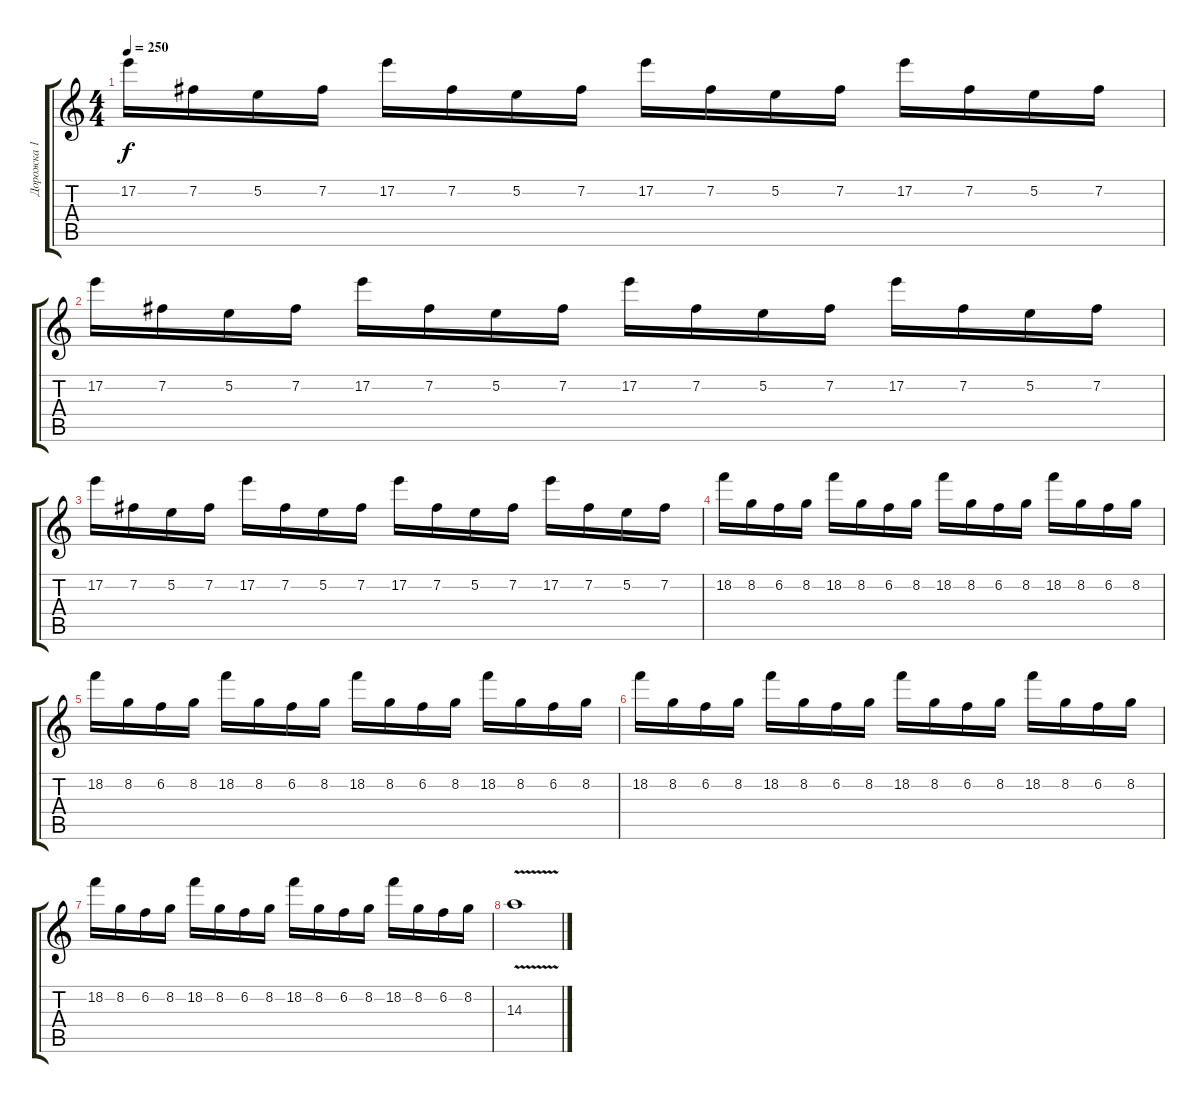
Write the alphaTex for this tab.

\track ("Дорожка 1" "Дорожка 1") {instrument distortionguitar}
\staff {score tabs}
\tuning (E4 B3 G3 D3 A2 D2) {hide}
\ts (4 4)
\tempo 250
\clef g2
\ks c
17.2.16{dy f} 7.2.16 5.2.16 7.2.16 17.2.16 7.2.16 5.2.16 7.2.16 17.2.16 7.2.16 5.2.16 7.2.16 17.2.16 7.2.16 5.2.16 7.2.16 |
17.2.16 7.2.16 5.2.16 7.2.16 17.2.16 7.2.16 5.2.16 7.2.16 17.2.16 7.2.16 5.2.16 7.2.16 17.2.16 7.2.16 5.2.16 7.2.16 |
17.2.16 7.2.16 5.2.16 7.2.16 17.2.16 7.2.16 5.2.16 7.2.16 17.2.16 7.2.16 5.2.16 7.2.16 17.2.16 7.2.16 5.2.16 7.2.16 |
18.2.16 8.2.16 6.2.16 8.2.16 18.2.16 8.2.16 6.2.16 8.2.16 18.2.16 8.2.16 6.2.16 8.2.16 18.2.16 8.2.16 6.2.16 8.2.16 |
18.2.16 8.2.16 6.2.16 8.2.16 18.2.16 8.2.16 6.2.16 8.2.16 18.2.16 8.2.16 6.2.16 8.2.16 18.2.16 8.2.16 6.2.16 8.2.16 |
18.2.16 8.2.16 6.2.16 8.2.16 18.2.16 8.2.16 6.2.16 8.2.16 18.2.16 8.2.16 6.2.16 8.2.16 18.2.16 8.2.16 6.2.16 8.2.16 |
18.2.16 8.2.16 6.2.16 8.2.16 18.2.16 8.2.16 6.2.16 8.2.16 18.2.16 8.2.16 6.2.16 8.2.16 18.2.16 8.2.16 6.2.16 8.2.16 |
14.3{v}.1
